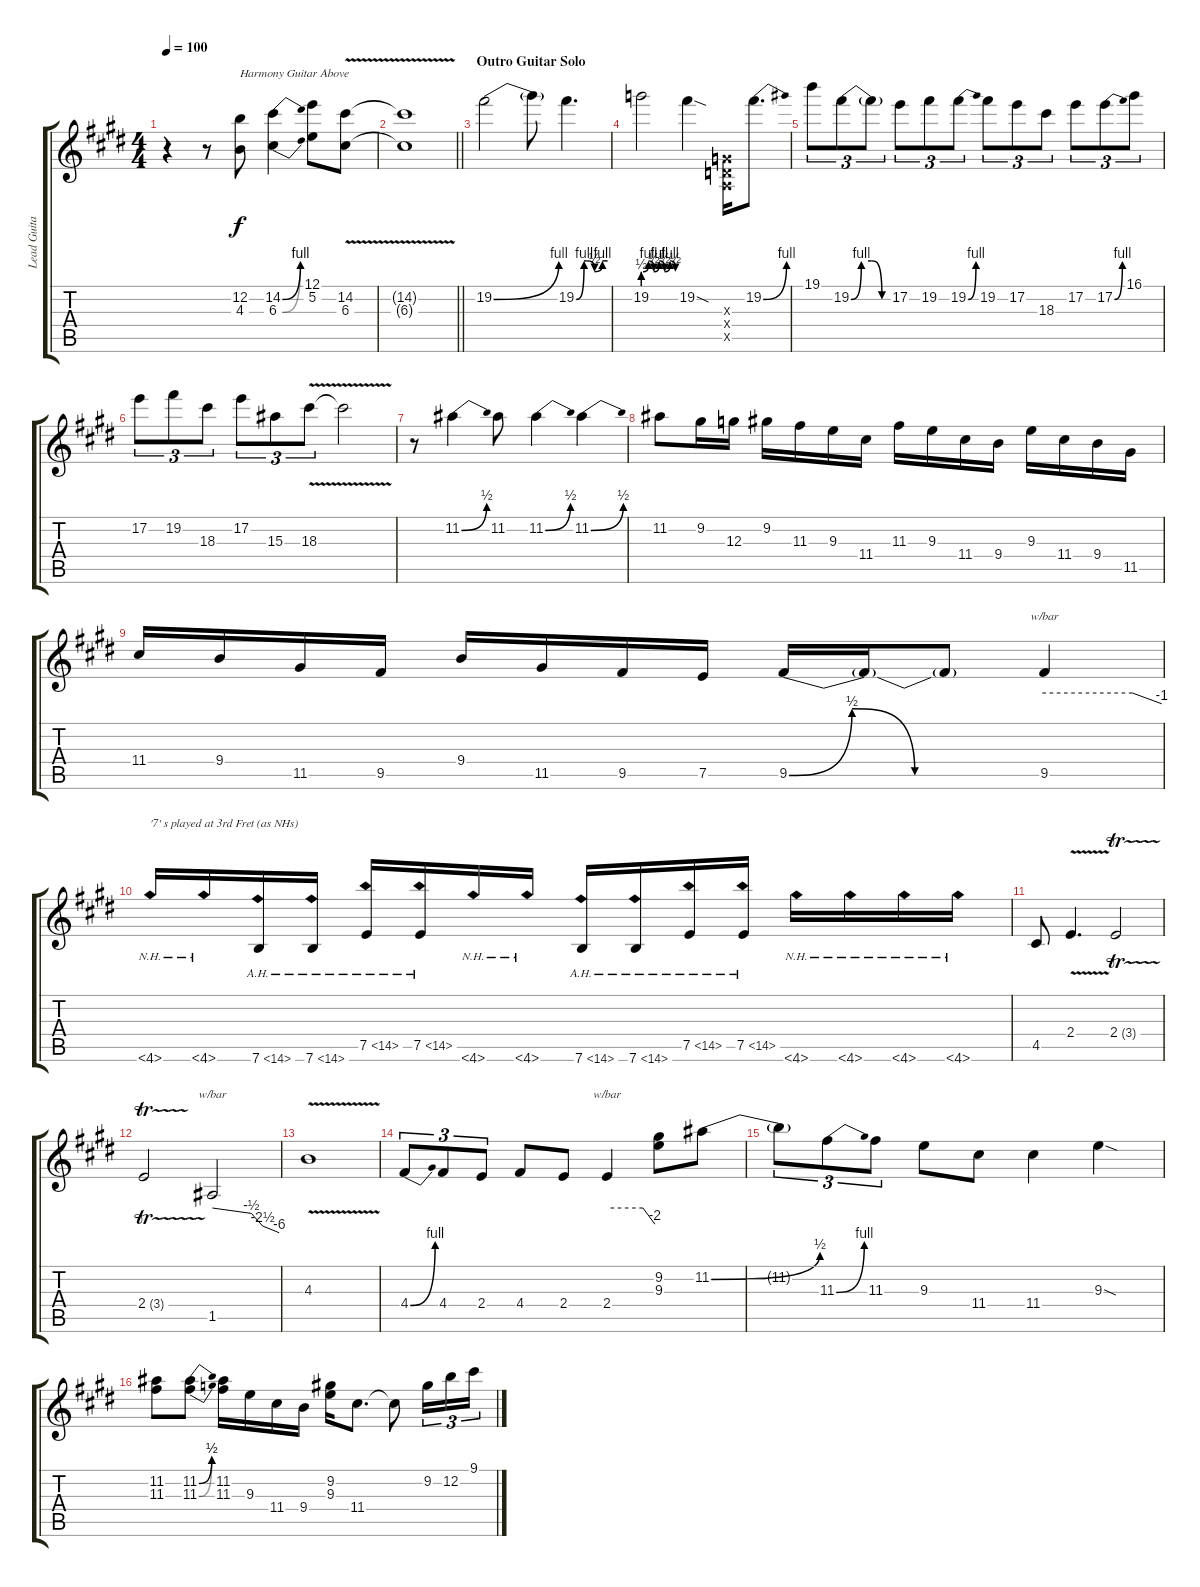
\track ("Lead Guitar" "Lead Guita") {instrument overdrivenguitar}
\staff {score tabs}
\tuning (E4 B3 G3 D3 A2 E2) {hide}
\ts (4 4)
\tempo 100
\clef g2
\ks c#minor
r.4{dy f} r.8 (12.2 4.3).8{txt "Harmony Guitar Above"} (14.2{be (bend 0 0 60 4)} 6.3{be (bend 0 0 60 4)}).4 (12.1 5.2).8 (14.2{v} 6.3{v}).8 |
\barLineRight lightlight
(14.2{t} 6.3{t}).1 |
\section ("" "Outro Guitar Solo")
19.2{be (bend 0 0 60 4)}.2 19.2{t}.8 19.2{be (custom 0 0 15 4 20 4 35 2 50 4 60 4)}.4{d} |
19.2{be (custom 0 2 10 4 20 2 30 4 40 2 50 4 60 2)}.2 19.2{sod}.4 (0.3{x} 0.4{x} 0.5{x}).16 19.2{be (bend 0 0 60 4)}.8{d} |
19.1.8{tu (3 2)} 19.2{be (custom 0 0 15 4 30 4 45 0 60 0)}.8{tu (3 2)} 19.2{t}.8{tu (3 2)} 17.2.8{tu (3 2)} 19.2.8{tu (3 2)} 19.2{be (bend 0 0 60 4)}.8{tu (3 2)} 19.2.8{tu (3 2)} 17.2.8{tu (3 2)} 18.3.8{tu (3 2)} 17.2.8{tu (3 2)} 17.2{be (bend 0 0 60 4)}.8{tu (3 2)} 16.1.8{tu (3 2)} |
17.2.8{tu (3 2)} 19.2.8{tu (3 2)} 18.3.8{tu (3 2)} 17.2.8{tu (3 2)} 15.3.8{tu (3 2)} 18.3{v}.8{tu (3 2)} 18.3{t}.2 |
r.8 11.2{be (bend 0 0 60 2)}.4 11.2.8 11.2{be (bend 0 0 60 2)}.4 11.2{be (bend 0 0 60 2)}.4 |
11.2.8 9.2.16 12.3.16 9.2.16 11.3.16 9.3.16 11.4.16 11.3.16 9.3.16 11.4.16 9.4.16 9.3.16 11.4.16 9.4.16 11.5.16 |
11.4.16 9.4.16 11.5.16 9.5.16 9.4.16 11.5.16 9.5.16 7.5.16 9.5{be (custom 0 0 15 2 30 0 45 0 60 0)}.16 9.5{t}.16 9.5{t}.8 9.5.4{tbe (custom default 0 0 45 0 60 -4)} |
4.6{nh}.16{txt "'7' s played at 3rd Fret (as NHs)"} 4.6{nh}.16 7.6{ah 7}.16 7.6{ah 7}.16 7.5{ah 7}.16 7.5{ah 7}.16 4.6{nh}.16 4.6{nh}.16 7.6{ah 7}.16 7.6{ah 7}.16 7.5{ah 7}.16 7.5{ah 7}.16 4.6{nh}.16 4.6{nh}.16 4.6{nh}.16 4.6{nh}.16 |
4.5.8 2.4{v}.4{d} 2.4{tr (3 32)}.2 |
2.4{tr (3 32)}.2 1.5.2{tbe (custom default 0 0 35 -2 45 -10 60 -24)} |
4.3{v}.1 |
4.4{be (bend 0 0 60 4)}.8{tu (3 2)} 4.4.8{tu (3 2)} 2.4.8{tu (3 2)} 4.4.8 2.4.8 2.4.4{tbe (custom default 0 0 45 0 60 -8)} (9.2 9.3).8 11.2{be (bend 0 0 60 2)}.8 |
11.2{t}.8{tu (3 2)} 11.3{be (bend 0 0 60 4)}.8{tu (3 2)} 11.3.8{tu (3 2)} 9.3.8 11.4.8 11.4.4 9.3{sod}.4 |
(11.2 11.3).8 (11.2{be (bend 0 0 60 2)} 11.3{be (bend 0 0 60 2)}).8 (11.2 11.3).16 9.3.16 11.4.16 9.4.16 (9.2 9.3).16 11.4.8{d} 11.4{t}.8 9.2.16{tu (3 2)} 12.2.16{tu (3 2)} 9.1.16{tu (3 2)}
